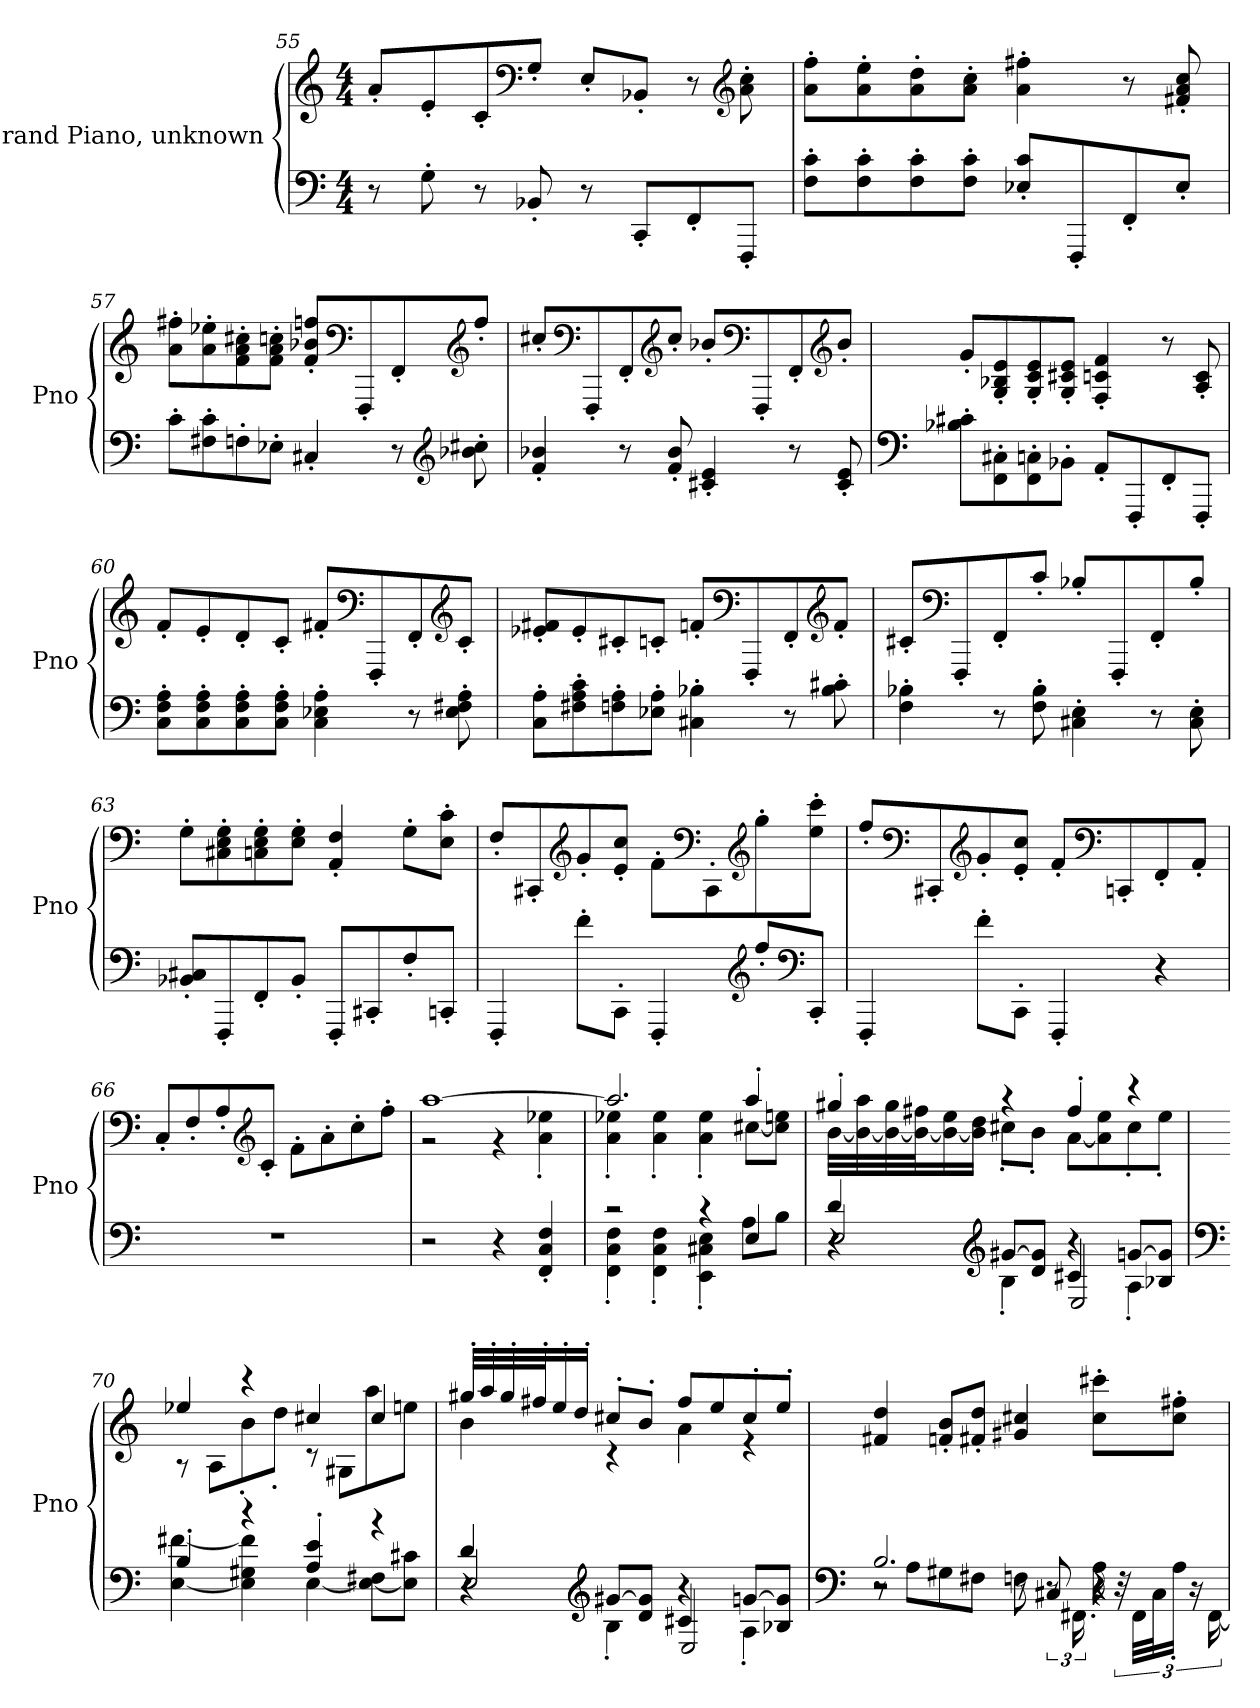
**kern	**kern
*part1	*part1
*staff2	*staff1
*I"Grand Piano, unknown	*
*I'Pno	*
*clefF4	*clefG2
*k[]	*k[]
*M4/4	*M4/4
=55	=55
8r	8a'/L
8G'\	8e'/
8r	8c'/
*	*clefF4
8BB-X'/	8G'/J
8r	8E'/L
8CC'/L	8BB-X'/J
8FF'/	8r
*	*clefG2
8FFF'/J	8a\' 8cc\'
=56	=56
8F\' 8c\'L	8a\' 8ff\'L
8F\' 8c\'	8a\' 8ee\'
8F\' 8c\'	8a\' 8dd\'
8F\' 8c\'J	8a\' 8cc\'J
8E-X/' 8c/'L	4a\' 4ff#X\'
8FFF'/	.
8FF'/	8r
8E-'/J	8f#X/' 8a/' 8cc/'
!!LO:PB:g=z
=57	=57
8c'\L	8a\' 8ff#X\'L
8F#X\' 8c\'	8a\' 8ee-X\'
8Fn'\	8f\' 8a\' 8cc#X\'
8E-X'\J	8f\' 8a\' 8ccn\'J
4C#X'/	8f/' 8b-X/' 8ffn/'L
*	*clefF4
.	8FFF'/
8r	8FF'/
*clefG2	*clefG2
8b-X\' 8cc#X\'	8ff'/J
=58	=58
4f/' 4b-X/'	8cc#X'/L
*	*clefF4
.	8FFF'/
8r	8FF'/
*	*clefG2
8f/' 8b-/'	8cc#'/J
4c#X/' 4e/'	8b-X'/L
*	*clefF4
.	8FFF'/
8r	8FF'/
*	*clefG2
8c#/' 8e/'	8b-'/J
!!LO:LB:g=z
=59	=59
*clefF4	*
8B-X\' 8c#X\'L	8g'/L
8FF\' 8C#X\'	8G/' 8B-X/' 8e/'
8FF\' 8Cn\'	8G/' 8c/' 8e/'
8BB-X'\J	8G/' 8c#X/' 8e/'J
8AA'/L	4F/' 4cn/' 4f/'
8FFF'/	.
8FF'/	8r
8FFF'/J	8A/' 8c/'
=60	=60
8C\' 8F\' 8A\'L	8f'/L
8C\' 8F\' 8A\'	8e'/
8C\' 8F\' 8A\'	8d'/
8C\' 8F\' 8A\'J	8c'/J
4C\' 4E-X\' 4A\'	8f#X'/L
*	*clefF4
.	8FFF'/
8r	8FF'/
*	*clefG2
8E-\' 8F#X\' 8A\'	8c'/J
=61	=61
8C\' 8A\'L	8e-X/' 8f#X/'L
8F#X\' 8A\' 8c\'	8e-'/
8Fn\' 8A\'	8c#X'/
8E-X\' 8A\'J	8cn'/J
4C#X\' 4B-X\'	8fn'/L
*	*clefF4
.	8FFF'/
8r	8FF'/
*	*clefG2
8B-\' 8c#X\'	8f'/J
!!LO:LB:g=z
=62	=62
4F\' 4B-X\'	8c#X'/L
*	*clefF4
.	8FFF'/
8r	8FF'/
8F\' 8B-\'	8c#'/J
4C#X\' 4E\'	8B-X'/L
.	8FFF'/
8r	8FF'/
8C#\' 8E\'	8B-'/J
=63	=63
8BB-X/' 8C#X/'L	8G'\L
8FFF'/	8C#X\' 8E\' 8G\'
8FF'/	8Cn\' 8E\' 8G\'
8BB-'/J	8E\' 8G\'J
8FFF'/L	4AA/' 4F/'
8CC#X'/	.
8F'/	8G'\L
8CCn'/J	8E\' 8c\'J
=64	=64
4FFF'/	8F'/L
.	8CC#X'/
*	*clefG2
8f'\L	8g'/
8CC'\J	8e/' 8cc/'J
4FFF'/	8f'\L
*	*clefF4
.	8CC#'\
*clefG2	*clefG2
8ff'/L	8gg'\
*clefF4	*
8CC'/J	8ee\' 8ccc\'J
!!LO:LB:g=z
=65	=65
4FFF'/	8ff'/L
*	*clefF4
.	8CC#X'/
*	*clefG2
8f'\L	8g'/
8CC'\J	8e/' 8cc/'J
4FFF'/	8f'/L
*	*clefF4
.	8CCn'/
4r	8FF'/
.	8AA'/J
=66	=66
1r	8C'/L
.	8F'/
.	8A'/
*	*clefG2
.	8c'/J
.	8f'\L
.	8a'\
.	8cc'\
.	8ff'\J
=67	=67
*	*^
2r	[1aa	2r
4r	.	4r
4FF/' 4C/' 4F/'	.	4a\' 4ee-X\'
=68	=68	=68
*^	*	*
2r	4FF\' 4C\' 4F\'	2.aa/]	4a\' 4ee-X\'
.	4FF\' 4C\' 4F\'	.	4a\' 4ee-\'
4r	4EE\' 4C#X\' 4E\'	.	4a\' 4ee-\'
4E/	8A\L	4aa'/	[8cc#X\L
.	8B\J	.	8cc#\] 8een\J
!!LO:LB:g=z	!!
=69	=69	=69	=69
*	*^	*	*
4d/	4r	2E/	4gg#X'/	[32b\LLL
.	.	.	.	32b\_ 32aa\
.	.	.	.	32b\_ 32gg#\
.	.	.	.	32b\_ 32ff#X\J
.	.	.	.	16b\_ 16ee\
.	.	.	.	16b\] 16dd\JJ
*clefG2	*	*	*	*
[8g#X/L	4B'\	.	4r	8cc#X'\L
8d/ 8g#/]J	.	.	.	8b'\J
4c#X/	4r	2E/	4ff#'/	[8a\L
.	.	.	.	8a\] 8ee\
[8gn/L	4A'\	.	4r	8cc#'\
8B-X/ 8g/]J	.	.	.	8ee'\J
*v	*v	*v	*	*
=70	=70	=70
*clefF4	*	*
*^	*	*
4B'/	[4E\ [4f#X\	4ee-X/	8r
.	.	.	8A\L
4r	4E\] 4G#X\ 4f#\]	4r	8b'\
.	.	.	8dd'\J
4A/' 4e/'	[4E\	4cc#X/	8r
.	.	.	8G#X\L
4r	8E\_ 8F#X\L	4cc#/	8aa\
.	8E\] 8c#X\J	.	8een\J
!!LO:LB:g=z	!!
=71	=71	=71	=71
*	*^	*	*
4d/	4r	2E/	32gg#X'/LLL	4b\
.	.	.	32aa'/	.
.	.	.	32gg#'/	.
.	.	.	32ff#X'/J	.
.	.	.	16ee'/	.
.	.	.	16dd'/JJ	.
*clefG2	*	*	*	*
[8g#X/L	4B'\	.	8cc#X'/L	4r
8d/ 8g#/]J	.	.	8b'/J	.
4c#X/	4r	2E/	8ff#/L	4a\
.	.	.	8ee/	.
[8gn/L	4A'\	.	8cc#'/	4r
8B-X/ 8g/]J	.	.	8ee'/J	.
*	*	*	*v	*v
=72	=72	=72	=72
*clefF4	*	*	*
2.B/	8r	2r	4f#X/ 4dd/
.	8A\L	.	.
.	8G#X\	.	8fn/' 8b/'L
.	8F#X\J	.	8f#X/' 8dd/'J
.	8Fn\	8r	4g#X/ 4cc#X/
.	12r	8C#X/	.
.	24FF#X\	.	.
4r	16A'\	4r	8cc#\' 8ccc#X\'L
.	48r	.	.
.	48FF#\LLL	.	.
.	48C#\J	.	.
.	24A'\JJ	.	8cc#\' 8ff#X\'J
.	24r	.	.
.	[24FF#\	.	.
*v	*v	*v	*
=	=
*-	*-
